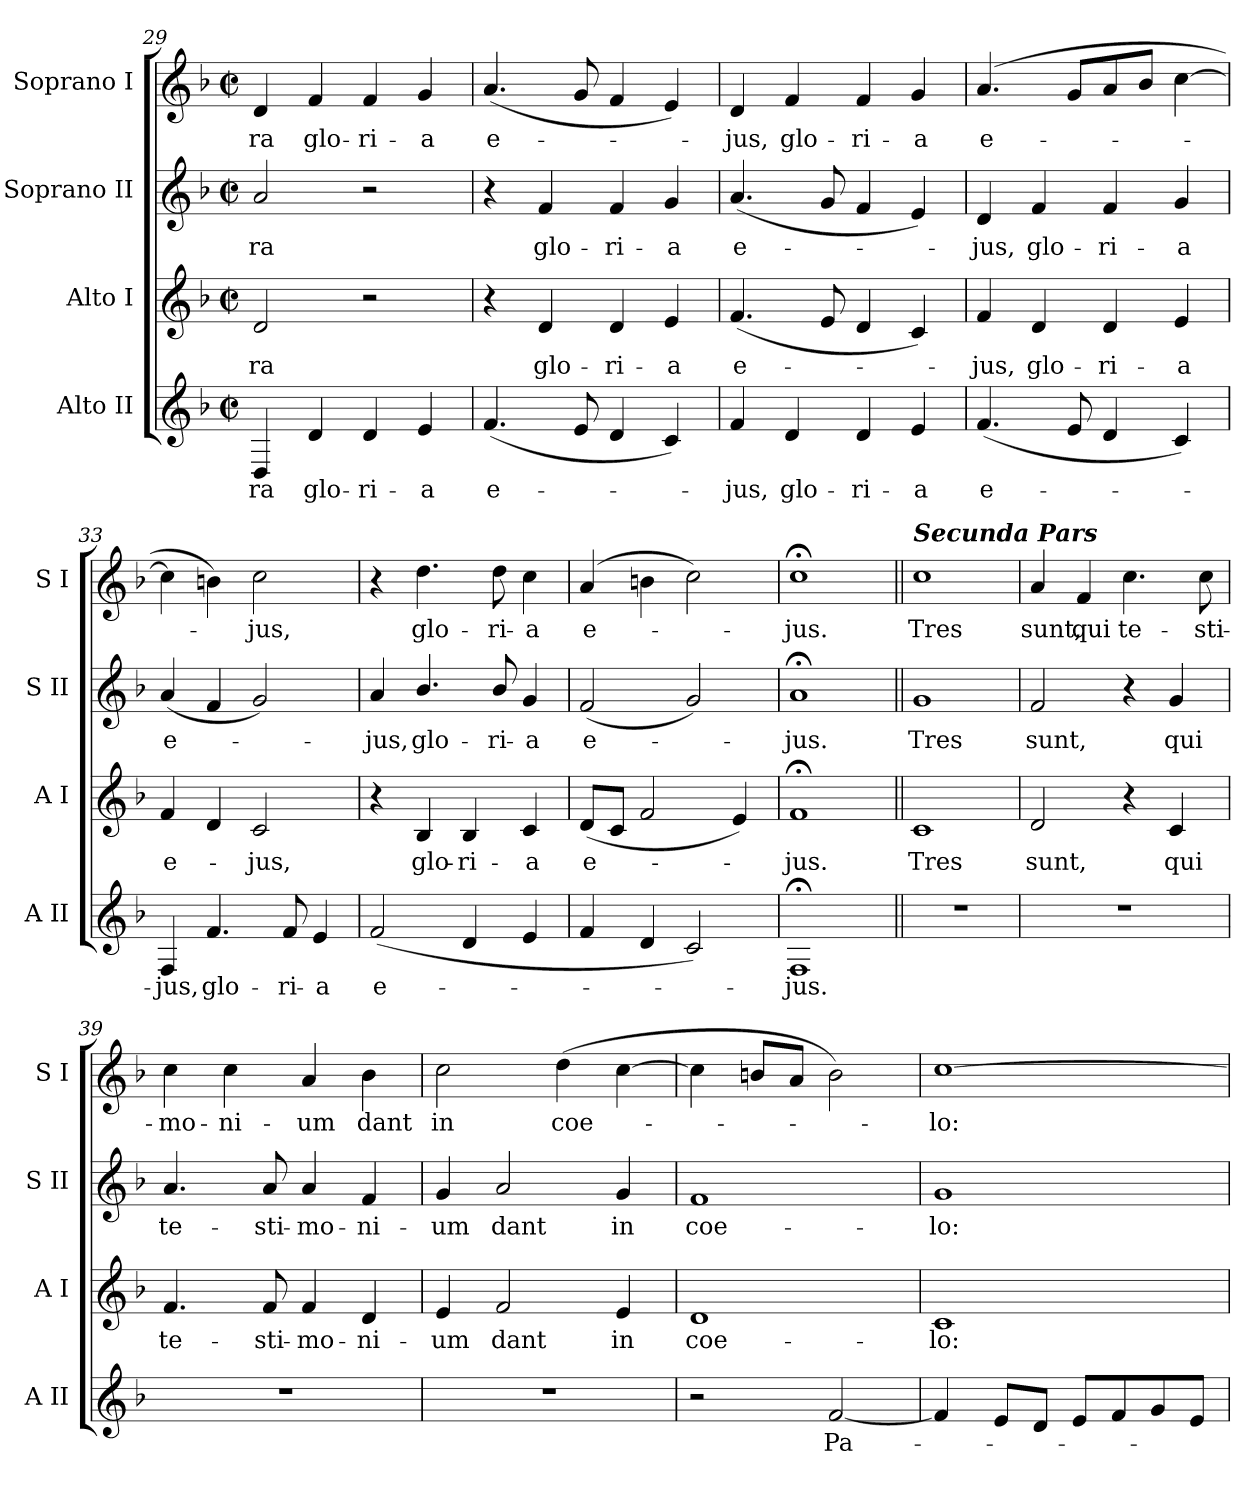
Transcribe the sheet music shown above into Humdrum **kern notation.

**kern	**text	**kern	**text	**kern	**text	**kern	**text
*part4	*part4	*part3	*part3	*part2	*part2	*part1	*part1
*staff4	*staff4	*staff3	*staff3	*staff2	*staff2	*staff1	*staff1
*I"Alto II	*	*I"Alto I	*	*I"Soprano II	*	*I"Soprano I	*
*I'A II	*	*I'A I	*	*I'S II	*	*I'S I	*
*clefG2	*	*clefG2	*	*clefG2	*	*clefG2	*
*k[b-]	*	*k[b-]	*	*k[b-]	*	*k[b-]	*
*F:	*	*F:	*	*F:	*	*F:	*
*M2/2	*	*M2/2	*	*M2/2	*	*M2/2	*
*met(c|)	*	*met(c|)	*	*met(c|)	*	*met(c|)	*
=29	=29	=29	=29	=29	=29	=29	=29
!	!LO:LY:b	!	!LO:LY:b	!	!LO:LY:b	!	!LO:LY:b
4D	-ra	2d	ra	2a	ra	4d	ra
!	!LO:LY:b	!	!	!	!	!	!LO:LY:b
4d	glo-	.	.	.	.	4f	glo-
!	!LO:LY:b	!	!	!	!	!	!LO:LY:b
4d	-ri-	2r	.	2r	.	4f	-ri-
!	!LO:LY:b	!	!	!	!	!	!LO:LY:b
4e	-a	.	.	.	.	4g	-a
=30	=30	=30	=30	=30	=30	=30	=30
!	!LO:LY:b	!	!	!	!	!	!LO:LY:b
(<4.f	e-	4r	.	4r	.	(<4.a	e-
!	!	!	!LO:LY:b	!	!LO:LY:b	!	!
.	.	4d	glo-	4f	glo-	.	.
8e	.	.	.	.	.	8g	.
!	!	!	!LO:LY:b	!	!LO:LY:b	!	!
4d	.	4d	-ri-	4f	-ri-	4f	.
!	!	!	!LO:LY:b	!	!LO:LY:b	!	!
4c)	.	4e	-a	4g	-a	4e)	.
!!LO:LB:g=z
=31	=31	=31	=31	=31	=31	=31	=31
!	!LO:LY:b	!	!LO:LY:b	!	!LO:LY:b	!	!LO:LY:b
4f	jus,	(<4.f	e-	(<4.a	e-	4d	jus,
!	!LO:LY:b	!	!	!	!	!	!LO:LY:b
4d	glo-	.	.	.	.	4f	glo-
.	.	8e	.	8g	.	.	.
!	!LO:LY:b	!	!	!	!	!	!LO:LY:b
4d	-ri-	4d	.	4f	.	4f	-ri-
!	!LO:LY:b	!	!	!	!	!	!LO:LY:b
4e	-a	4c)	.	4e)	.	4g	-a
=32	=32	=32	=32	=32	=32	=32	=32
!	!LO:LY:b	!	!LO:LY:b	!	!LO:LY:b	!	!LO:LY:b
(<4.f	e-	4f	jus,	4d	jus,	(>4.a	e-
!	!	!	!LO:LY:b	!	!LO:LY:b	!	!
.	.	4d	glo-	4f	glo-	.	.
8e	.	.	.	.	.	8gL	.
!	!	!	!LO:LY:b	!	!LO:LY:b	!	!
4d	.	4d	-ri-	4f	-ri-	8a	.
.	.	.	.	.	.	8b-J	.
!	!	!	!LO:LY:b	!	!LO:LY:b	!	!
4c)	.	4e	-a	4g	-a	[4cc	.
=33	=33	=33	=33	=33	=33	=33	=33
!	!LO:LY:b	!	!LO:LY:b	!	!LO:LY:b	!	!
4F	jus,	4f	e-	(<4a	e-	4cc]	.
!	!LO:LY:b	!	!	!	!	!	!
4.f	glo-	4d	.	4f	.	4bn)	.
!	!	!	!LO:LY:b	!	!	!	!LO:LY:b
.	.	2c	-jus,	2g)	.	2cc	jus,
!	!LO:LY:b	!	!	!	!	!	!
8f	-ri-	.	.	.	.	.	.
!	!LO:LY:b	!	!	!	!	!	!
4e	-a	.	.	.	.	.	.
=34	=34	=34	=34	=34	=34	=34	=34
!	!LO:LY:b	!	!	!	!LO:LY:b	!	!
(<2f	e-	4r	.	4a	jus,	4r	.
!	!	!	!LO:LY:b	!	!LO:LY:b	!	!LO:LY:b
.	.	4B-	glo-	4.b-/	glo-	4.dd	glo-
!	!	!	!LO:LY:b	!	!	!	!
4d	.	4B-	-ri-	.	.	.	.
!	!	!	!	!	!LO:LY:b	!	!LO:LY:b
.	.	.	.	8b-/	-ri-	8dd	-ri-
!	!	!	!LO:LY:b	!	!LO:LY:b	!	!LO:LY:b
4e	.	4c	-a	4g	-a	4cc	-a
=35	=35	=35	=35	=35	=35	=35	=35
!	!	!	!LO:LY:b	!	!LO:LY:b	!	!LO:LY:b
4f	.	(<8dL	e-	(<2f	e-	(>4a	e-
.	.	8cJ	.	.	.	.	.
4d	.	2f	.	.	.	4bn	.
2c)	.	.	.	2g)	.	2cc)	.
.	.	4e)	.	.	.	.	.
=36	=36	=36	=36	=36	=36	=36	=36
!	!LO:LY:b	!	!LO:LY:b	!	!LO:LY:b	!	!LO:LY:b
1F;<	jus.	1f;<	jus.	1a;<	jus.	1cc;<	jus.
!!LO:LB:g=z
=37||	=37||	=37||	=37||	=37||	=37||	=37||	=37||
!	!	!	!	!	!	!LO:TX:a:Bi:t=Secunda Pars	!
!	!	!	!LO:LY:b	!	!LO:LY:b	!	!LO:LY:b
1r	.	1c	Tres	1g	Tres	1cc	Tres
=38	=38	=38	=38	=38	=38	=38	=38
!	!	!	!LO:LY:b	!	!LO:LY:b	!	!LO:LY:b
1r	.	2d	sunt,	2f	sunt,	4a	sunt,
!	!	!	!	!	!	!	!LO:LY:b
.	.	.	.	.	.	4f	qui
!	!	!	!	!	!	!	!LO:LY:b
.	.	4r	.	4r	.	4.cc	te-
!	!	!	!LO:LY:b	!	!LO:LY:b	!	!
.	.	4c	qui	4g	qui	.	.
!	!	!	!	!	!	!	!LO:LY:b
.	.	.	.	.	.	8cc	-sti-
=39	=39	=39	=39	=39	=39	=39	=39
!	!	!	!LO:LY:b	!	!LO:LY:b	!	!LO:LY:b
1r	.	4.f	te-	4.a	te-	4cc	-mo-
!	!	!	!	!	!	!	!LO:LY:b
.	.	.	.	.	.	4cc	-ni-
!	!	!	!LO:LY:b	!	!LO:LY:b	!	!
.	.	8f	-sti-	8a	-sti-	.	.
!	!	!	!LO:LY:b	!	!LO:LY:b	!	!LO:LY:b
.	.	4f	-mo-	4a	-mo-	4a	-um
!	!	!	!LO:LY:b	!	!LO:LY:b	!	!LO:LY:b
.	.	4d	-ni-	4f	-ni-	4b-	dant
=40	=40	=40	=40	=40	=40	=40	=40
!	!	!	!LO:LY:b	!	!LO:LY:b	!	!LO:LY:b
1r	.	4e	-um	4g	-um	2cc	in
!	!	!	!LO:LY:b	!	!LO:LY:b	!	!
.	.	2f	dant	2a	dant	.	.
!	!	!	!	!	!	!	!LO:LY:b
.	.	.	.	.	.	(>4dd	coe-
!	!	!	!LO:LY:b	!	!LO:LY:b	!	!
.	.	4e	in	4g	in	[4cc	.
=41	=41	=41	=41	=41	=41	=41	=41
!	!	!	!LO:LY:b	!	!LO:LY:b	!	!
2r	.	1d	coe-	1f	coe-	4cc]	.
.	.	.	.	.	.	8bnL	.
.	.	.	.	.	.	8aJ	.
!	!LO:LY:b	!	!	!	!	!	!
[2f	Pa-	.	.	.	.	2b)	.
!!LO:LB:g=z
=42	=42	=42	=42	=42	=42	=42	=42
!	!	!	!LO:LY:b	!	!LO:LY:b	!	!LO:LY:b
4f]	.	1c	-lo:	1g	-lo:	[1cc	lo:
8eL	.	.	.	.	.	.	.
8dJ	.	.	.	.	.	.	.
8eL	.	.	.	.	.	.	.
8f	.	.	.	.	.	.	.
8g	.	.	.	.	.	.	.
8eJ	.	.	.	.	.	.	.
=	=	=	=	=	=	=	=
*-	*-	*-	*-	*-	*-	*-	*-
